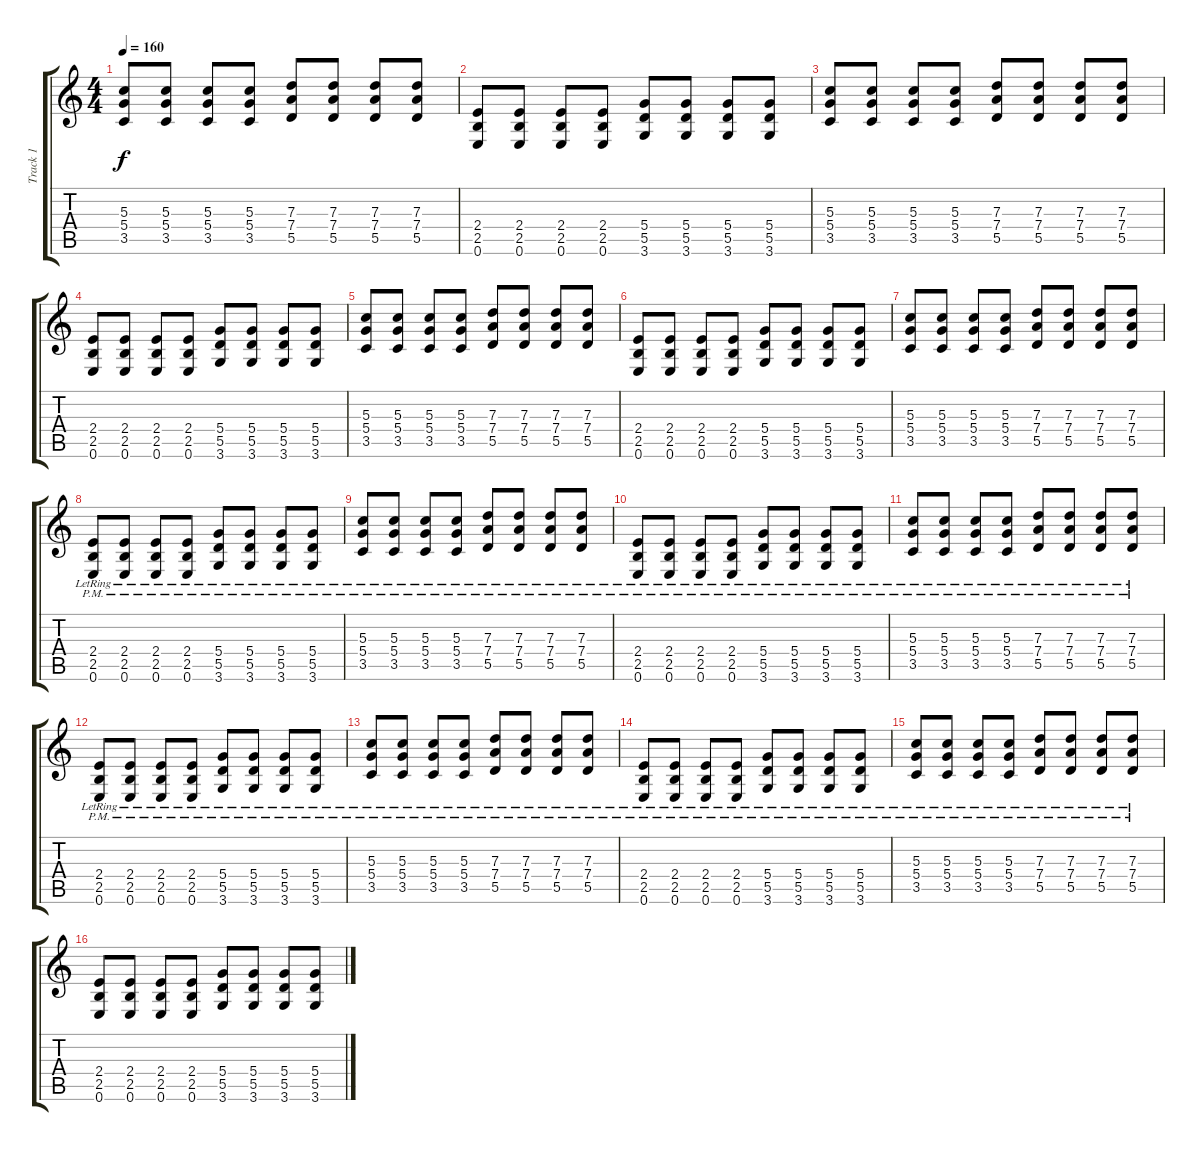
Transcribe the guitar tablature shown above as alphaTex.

\track ("Track 1" "Track 1") {instrument overdrivenguitar}
\staff {score tabs}
\tuning (E4 B3 G3 D3 A2 E2) {hide}
\ts (4 4)
\tempo 160
\clef g2
\ks c
(5.3 5.4 3.5).8{dy f} (5.3 5.4 3.5).8 (5.3 5.4 3.5).8 (5.3 5.4 3.5).8 (7.3 7.4 5.5).8 (7.3 7.4 5.5).8 (7.3 7.4 5.5).8 (7.3 7.4 5.5).8 |
(2.4 2.5 0.6).8 (2.4 2.5 0.6).8 (2.4 2.5 0.6).8 (2.4 2.5 0.6).8 (5.4 5.5 3.6).8 (5.4 5.5 3.6).8 (5.4 5.5 3.6).8 (5.4 5.5 3.6).8 |
(5.3 5.4 3.5).8 (5.3 5.4 3.5).8 (5.3 5.4 3.5).8 (5.3 5.4 3.5).8 (7.3 7.4 5.5).8 (7.3 7.4 5.5).8 (7.3 7.4 5.5).8 (7.3 7.4 5.5).8 |
(2.4 2.5 0.6).8{instrument overdrivenguitar} (2.4 2.5 0.6).8 (2.4 2.5 0.6).8 (2.4 2.5 0.6).8 (5.4 5.5 3.6).8 (5.4 5.5 3.6).8 (5.4 5.5 3.6).8 (5.4 5.5 3.6).8 |
(5.3 5.4 3.5).8 (5.3 5.4 3.5).8 (5.3 5.4 3.5).8 (5.3 5.4 3.5).8 (7.3 7.4 5.5).8 (7.3 7.4 5.5).8 (7.3 7.4 5.5).8 (7.3 7.4 5.5).8 |
(2.4 2.5 0.6).8 (2.4 2.5 0.6).8 (2.4 2.5 0.6).8 (2.4 2.5 0.6).8 (5.4 5.5 3.6).8 (5.4 5.5 3.6).8 (5.4 5.5 3.6).8 (5.4 5.5 3.6).8 |
(5.3 5.4 3.5).8 (5.3 5.4 3.5).8 (5.3 5.4 3.5).8 (5.3 5.4 3.5).8 (7.3 7.4 5.5).8 (7.3 7.4 5.5).8 (7.3 7.4 5.5).8 (7.3 7.4 5.5).8 |
(2.4{pm lr} 2.5{pm lr} 0.6{pm lr}).8{instrument overdrivenguitar} (2.4{pm lr} 2.5{pm lr} 0.6{pm lr}).8 (2.4{pm lr} 2.5{pm lr} 0.6{pm lr}).8 (2.4{pm lr} 2.5{pm lr} 0.6{pm lr}).8 (5.4{pm lr} 5.5{pm lr} 3.6{pm lr}).8 (5.4{pm lr} 5.5{pm lr} 3.6{pm lr}).8 (5.4{pm lr} 5.5{pm lr} 3.6{pm lr}).8 (5.4{pm lr} 5.5{pm lr} 3.6{pm lr}).8 |
(5.3{pm lr} 5.4{pm lr} 3.5{pm lr}).8 (5.3{pm lr} 5.4{pm lr} 3.5{pm lr}).8 (5.3{pm lr} 5.4{pm lr} 3.5{pm lr}).8 (5.3{pm lr} 5.4{pm lr} 3.5{pm lr}).8 (7.3{pm lr} 7.4{pm lr} 5.5{pm lr}).8 (7.3{pm lr} 7.4{pm lr} 5.5{pm lr}).8 (7.3{pm lr} 7.4{pm lr} 5.5{pm lr}).8 (7.3{pm lr} 7.4{pm lr} 5.5{pm lr}).8 |
(2.4{pm lr} 2.5{pm lr} 0.6{pm lr}).8 (2.4{pm lr} 2.5{pm lr} 0.6{pm lr}).8 (2.4{pm lr} 2.5{pm lr} 0.6{pm lr}).8 (2.4{pm lr} 2.5{pm lr} 0.6{pm lr}).8 (5.4{pm lr} 5.5{pm lr} 3.6{pm lr}).8 (5.4{pm lr} 5.5{pm lr} 3.6{pm lr}).8 (5.4{pm lr} 5.5{pm lr} 3.6{pm lr}).8 (5.4{pm lr} 5.5{pm lr} 3.6{pm lr}).8 |
(5.3{pm lr} 5.4{pm lr} 3.5{pm lr}).8 (5.3{pm lr} 5.4{pm lr} 3.5{pm lr}).8 (5.3{pm lr} 5.4{pm lr} 3.5{pm lr}).8 (5.3{pm lr} 5.4{pm lr} 3.5{pm lr}).8 (7.3{pm lr} 7.4{pm lr} 5.5{pm lr}).8 (7.3{pm lr} 7.4{pm lr} 5.5{pm lr}).8 (7.3{pm lr} 7.4{pm lr} 5.5{pm lr}).8 (7.3{pm lr} 7.4{pm lr} 5.5{pm lr}).8 |
(2.4{pm lr} 2.5{pm lr} 0.6{pm lr}).8{instrument overdrivenguitar} (2.4{pm lr} 2.5{pm lr} 0.6{pm lr}).8 (2.4{pm lr} 2.5{pm lr} 0.6{pm lr}).8 (2.4{pm lr} 2.5{pm lr} 0.6{pm lr}).8 (5.4{pm lr} 5.5{pm lr} 3.6{pm lr}).8 (5.4{pm lr} 5.5{pm lr} 3.6{pm lr}).8 (5.4{pm lr} 5.5{pm lr} 3.6{pm lr}).8 (5.4{pm lr} 5.5{pm lr} 3.6{pm lr}).8 |
(5.3{pm lr} 5.4{pm lr} 3.5{pm lr}).8 (5.3{pm lr} 5.4{pm lr} 3.5{pm lr}).8 (5.3{pm lr} 5.4{pm lr} 3.5{pm lr}).8 (5.3{pm lr} 5.4{pm lr} 3.5{pm lr}).8 (7.3{pm lr} 7.4{pm lr} 5.5{pm lr}).8 (7.3{pm lr} 7.4{pm lr} 5.5{pm lr}).8 (7.3{pm lr} 7.4{pm lr} 5.5{pm lr}).8 (7.3{pm lr} 7.4{pm lr} 5.5{pm lr}).8 |
(2.4{pm lr} 2.5{pm lr} 0.6{pm lr}).8 (2.4{pm lr} 2.5{pm lr} 0.6{pm lr}).8 (2.4{pm lr} 2.5{pm lr} 0.6{pm lr}).8 (2.4{pm lr} 2.5{pm lr} 0.6{pm lr}).8 (5.4{pm lr} 5.5{pm lr} 3.6{pm lr}).8 (5.4{pm lr} 5.5{pm lr} 3.6{pm lr}).8 (5.4{pm lr} 5.5{pm lr} 3.6{pm lr}).8 (5.4{pm lr} 5.5{pm lr} 3.6{pm lr}).8 |
(5.3{pm lr} 5.4{pm lr} 3.5{pm lr}).8 (5.3{pm lr} 5.4{pm lr} 3.5{pm lr}).8 (5.3{pm lr} 5.4{pm lr} 3.5{pm lr}).8 (5.3{pm lr} 5.4{pm lr} 3.5{pm lr}).8 (7.3{pm lr} 7.4{pm lr} 5.5{pm lr}).8 (7.3{pm lr} 7.4{pm lr} 5.5{pm lr}).8 (7.3{pm lr} 7.4{pm lr} 5.5{pm lr}).8 (7.3{pm lr} 7.4{pm lr} 5.5{pm lr}).8 |
(2.4 2.5 0.6).8{instrument overdrivenguitar} (2.4 2.5 0.6).8 (2.4 2.5 0.6).8 (2.4 2.5 0.6).8 (5.4 5.5 3.6).8 (5.4 5.5 3.6).8 (5.4 5.5 3.6).8 (5.4 5.5 3.6).8
